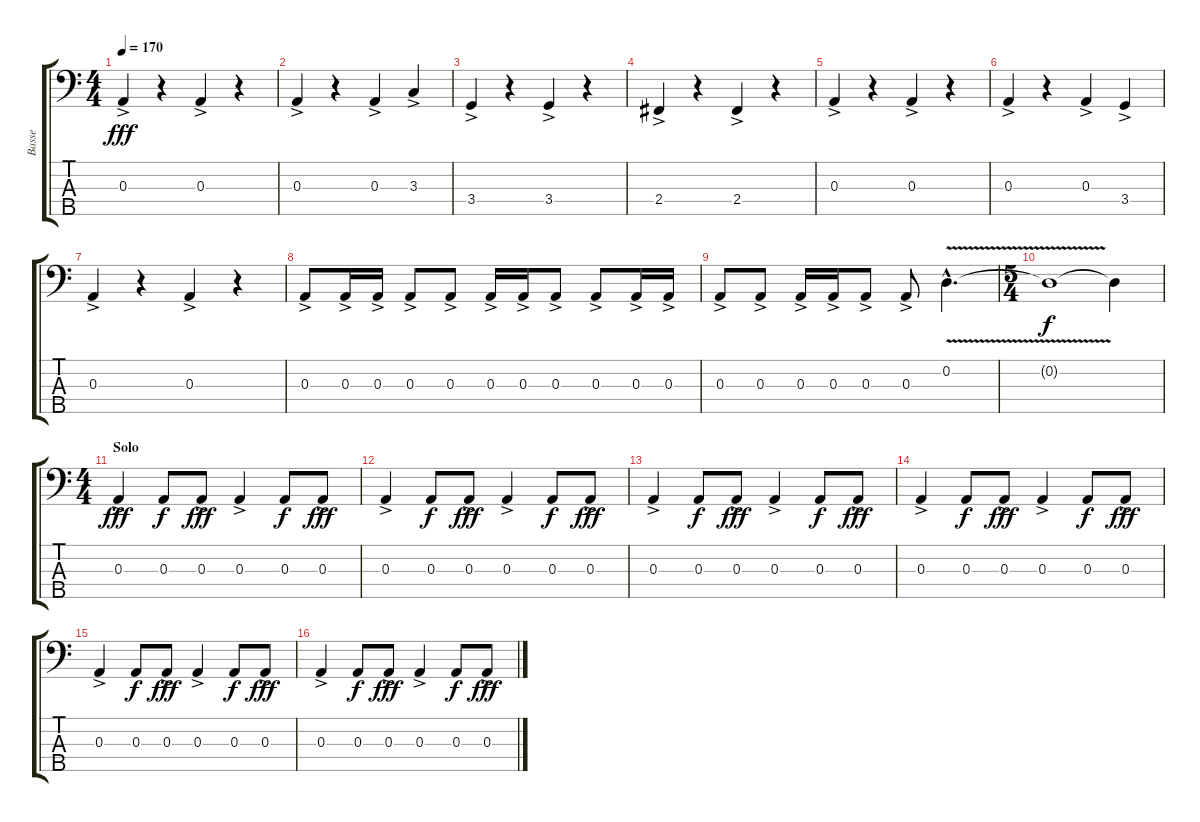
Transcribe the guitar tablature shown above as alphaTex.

\track ("Basse" "Basse") {instrument electricbasspick}
\staff {score tabs}
\tuning (G2 D2 A1 E1 B0) {hide}
\ts (4 4)
\tempo 170
\clef f4
\ks c
0.3{ac}.4{dy fff} r.4 0.3{ac}.4 r.4 |
0.3{ac}.4 r.4 0.3{ac}.4 3.3{ac}.4 |
3.4{ac}.4 r.4 3.4{ac}.4 r.4 |
2.4{ac}.4 r.4 2.4{ac}.4 r.4 |
0.3{ac}.4 r.4 0.3{ac}.4 r.4 |
0.3{ac}.4 r.4 0.3{ac}.4 3.4{ac}.4 |
0.3{ac}.4 r.4 0.3{ac}.4 r.4 |
0.3{ac}.8 0.3{ac}.16 0.3{ac}.16 0.3{ac}.8 0.3{ac}.8 0.3{ac}.16 0.3{ac}.16 0.3{ac}.8 0.3{ac}.8 0.3{ac}.16 0.3{ac}.16 |
0.3{ac}.8 0.3{ac}.8 0.3{ac}.16 0.3{ac}.16 0.3{ac}.8 0.3{ac}.8 0.2{v hac}.4{d} |
\ts (5 4)
0.2{t}.1{dy f} 0.2{t}.4 |
\ts (4 4)
\section ("" "Solo")
0.3{ac}.4{dy fff} 0.3.8{dy f} 0.3{ac}.8{dy fff} 0.3{ac}.4 0.3.8{dy f} 0.3{ac}.8{dy fff} |
0.3{ac}.4 0.3.8{dy f} 0.3{ac}.8{dy fff} 0.3{ac}.4 0.3.8{dy f} 0.3{ac}.8{dy fff} |
0.3{ac}.4 0.3.8{dy f} 0.3{ac}.8{dy fff} 0.3{ac}.4 0.3.8{dy f} 0.3{ac}.8{dy fff} |
0.3{ac}.4 0.3.8{dy f} 0.3{ac}.8{dy fff} 0.3{ac}.4 0.3.8{dy f} 0.3{ac}.8{dy fff} |
0.3{ac}.4 0.3.8{dy f} 0.3{ac}.8{dy fff} 0.3{ac}.4 0.3.8{dy f} 0.3{ac}.8{dy fff} |
0.3{ac}.4 0.3.8{dy f} 0.3{ac}.8{dy fff} 0.3{ac}.4 0.3.8{dy f} 0.3{ac}.8{dy fff}
